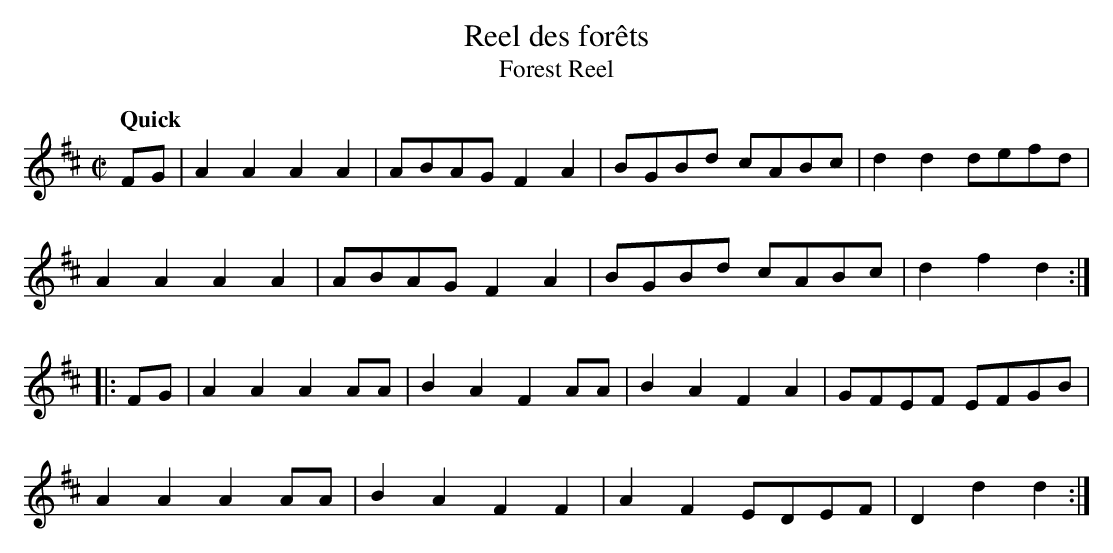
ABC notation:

X:1
T:Reel des forêts
T:Forest Reel
M:C|
L:1/8
Q:"Quick"
K:D
FG|A2A2A2A2|ABAG F2A2|BGBd cABc|d2d2 defd|
A2A2A2A2|ABAG F2A2|BGBd cABc|d2f2d2:|
|:FG|A2A2A2AA|B2 A2 F2AA|B2A2 F2A2|GFEF EFGB|
A2A2A2 AA|B2A2F2F2|A2F2 EDEF |D2d2d2:|
